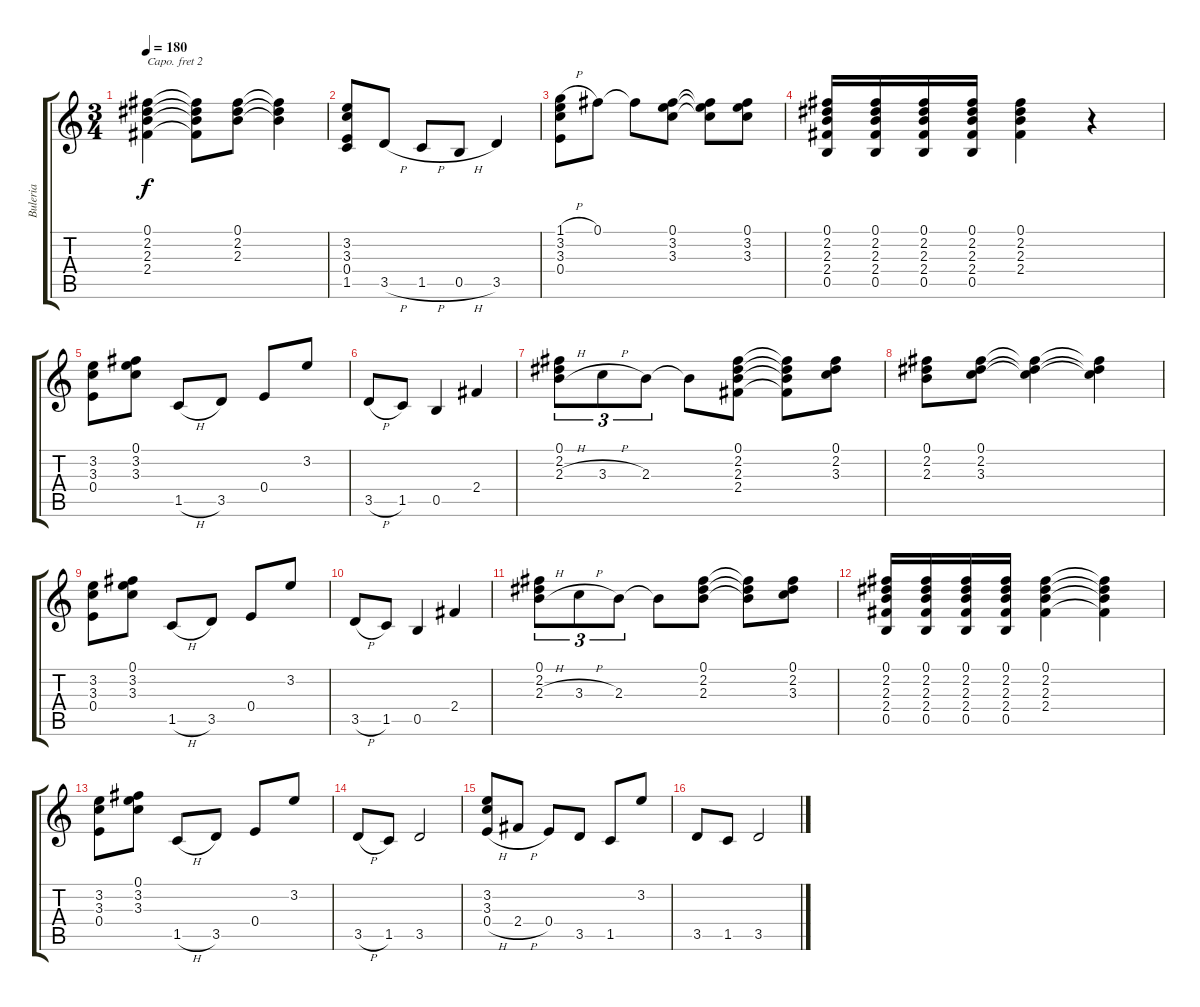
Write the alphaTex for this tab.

\track ("Buleria" "Buleria") {instrument acousticguitarnylon}
\staff {score tabs}
\capo 2
\tuning (E4 B3 G3 D3 A2 E2) {hide}
\ts (3 4)
\tempo 180
\clef g2
\ks c
(0.1 2.2 2.3 2.4).4{dy f} (0.1{t} 2.2{t} 2.3{t} 2.4{t}).8 (0.1 2.2 2.3).8 (0.1{t} 2.2{t} 2.3{t}).4 |
(3.2 3.3 0.4 1.5).8 3.5{h}.8 1.5{h}.8 0.5{h}.8 3.5.4 |
(1.1{h} 3.2 3.3 0.4).8 0.1.8 0.1{t}.8 (0.1 3.2 3.3).8 (0.1{t} 3.2{t} 3.3{t}).8 (0.1 3.2 3.3).8 |
(0.1 2.2 2.3 2.4 0.5).16 (0.1 2.2 2.3 2.4 0.5).16 (0.1 2.2 2.3 2.4 0.5).16 (0.1 2.2 2.3 2.4 0.5).16 (0.1 2.2 2.3 2.4).4 r.4 |
(3.2 3.3 0.4).8 (0.1 3.2 3.3).8 1.5{h}.8 3.5.8 0.4.8 3.2.8 |
3.5{h}.8 1.5.8 0.5.4 2.4.4 |
(0.1 2.2 2.3{h}).8{tu (3 2)} 3.3{h}.8{tu (3 2)} 2.3.8{tu (3 2)} 2.3{t}.8 (0.1 2.2 2.3 2.4).8 (0.1{t} 2.2{t} 2.3{t} 2.4{t}).8 (0.1 2.2 3.3).8 |
(0.1 2.2 2.3).8 (0.1 2.2 3.3).8 (0.1{t} 2.2{t} 3.3{t}).4 (0.1{t} 2.2{t} 3.3{t}).4 |
(3.2 3.3 0.4).8 (0.1 3.2 3.3).8 1.5{h}.8 3.5.8 0.4.8 3.2.8 |
3.5{h}.8 1.5.8 0.5.4 2.4.4 |
(0.1 2.2 2.3{h}).8{tu (3 2)} 3.3{h}.8{tu (3 2)} 2.3.8{tu (3 2)} 2.3{t}.8 (0.1 2.2 2.3).8 (0.1{t} 2.2{t} 2.3{t}).8 (0.1 2.2 3.3).8 |
(0.1 2.2 2.3 2.4 0.5).16 (0.1 2.2 2.3 2.4 0.5).16 (0.1 2.2 2.3 2.4 0.5).16 (0.1 2.2 2.3 2.4 0.5).16 (0.1 2.2 2.3 2.4).4 (0.1{t} 2.2{t} 2.3{t} 2.4{t}).4 |
(3.2 3.3 0.4).8 (0.1 3.2 3.3).8 1.5{h}.8 3.5.8 0.4.8 3.2.8 |
3.5{h}.8 1.5.8 3.5.2 |
(3.2 3.3 0.4{h}).8 2.4{h}.8 0.4.8 3.5.8 1.5.8 3.2.8 |
3.5.8 1.5.8 3.5.2
